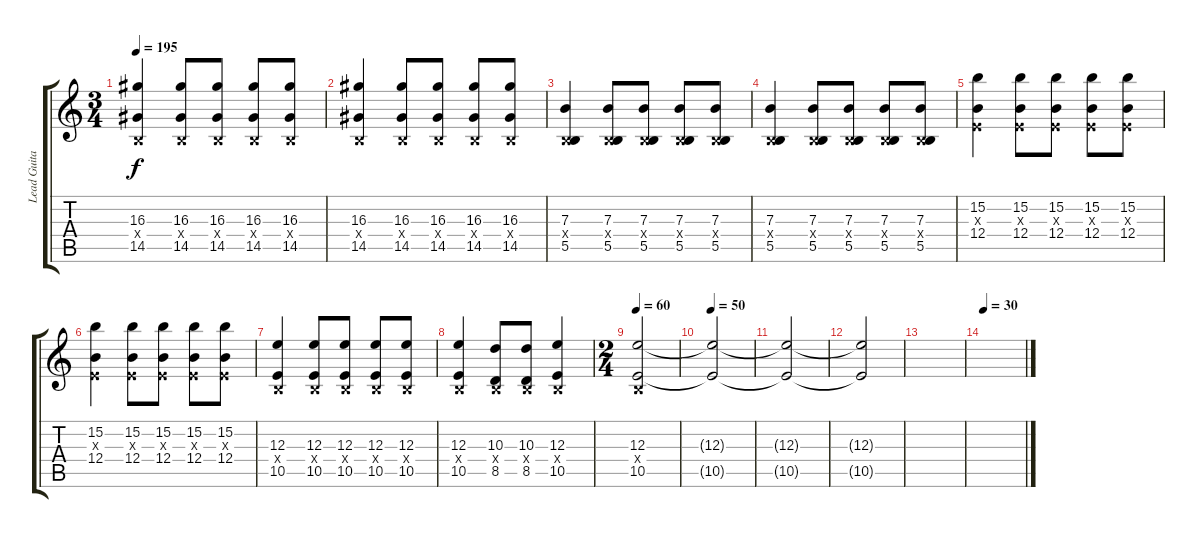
\track ("Lead Guitar" "Lead Guita") {instrument overdrivenguitar}
\staff {score tabs}
\tuning (Db4 Ab3 E3 B2 Gb2 B1) {hide}
\ts (3 4)
\tempo 195
\clef g2
\ks c
(16.3 0.4{x} 14.5).4{dy f} (16.3 0.4{x} 14.5).8 (16.3 0.4{x} 14.5).8 (16.3 0.4{x} 14.5).8 (16.3 0.4{x} 14.5).8 |
(16.3 0.4{x} 14.5).4 (16.3 0.4{x} 14.5).8 (16.3 0.4{x} 14.5).8 (16.3 0.4{x} 14.5).8 (16.3 0.4{x} 14.5).8 |
(7.3 0.4{x} 5.5).4 (7.3 0.4{x} 5.5).8 (7.3 0.4{x} 5.5).8 (7.3 0.4{x} 5.5).8 (7.3 0.4{x} 5.5).8 |
(7.3 0.4{x} 5.5).4 (7.3 0.4{x} 5.5).8 (7.3 0.4{x} 5.5).8 (7.3 0.4{x} 5.5).8 (7.3 0.4{x} 5.5).8 |
(15.2 0.3{x} 12.4).4 (15.2 0.3{x} 12.4).8 (15.2 0.3{x} 12.4).8 (15.2 0.3{x} 12.4).8 (15.2 0.3{x} 12.4).8 |
(15.2 0.3{x} 12.4).4 (15.2 0.3{x} 12.4).8 (15.2 0.3{x} 12.4).8 (15.2 0.3{x} 12.4).8 (15.2 0.3{x} 12.4).8 |
(12.3 0.4{x} 10.5).4 (12.3 0.4{x} 10.5).8 (12.3 0.4{x} 10.5).8 (12.3 0.4{x} 10.5).8 (12.3 0.4{x} 10.5).8 |
(12.3 0.4{x} 10.5).4 (10.3 0.4{x} 8.5).8 (10.3 0.4{x} 8.5).8 (12.3 0.4{x} 10.5).4 |
\ts (2 4)
\tempo 60
(12.3 0.4{x} 10.5).2 |
\tempo 50
(12.3{t} 10.5{t}).2 |
(12.3{t} 10.5{t}).2 |
(12.3{t} 10.5{t}).2 |
|
\tempo 30
